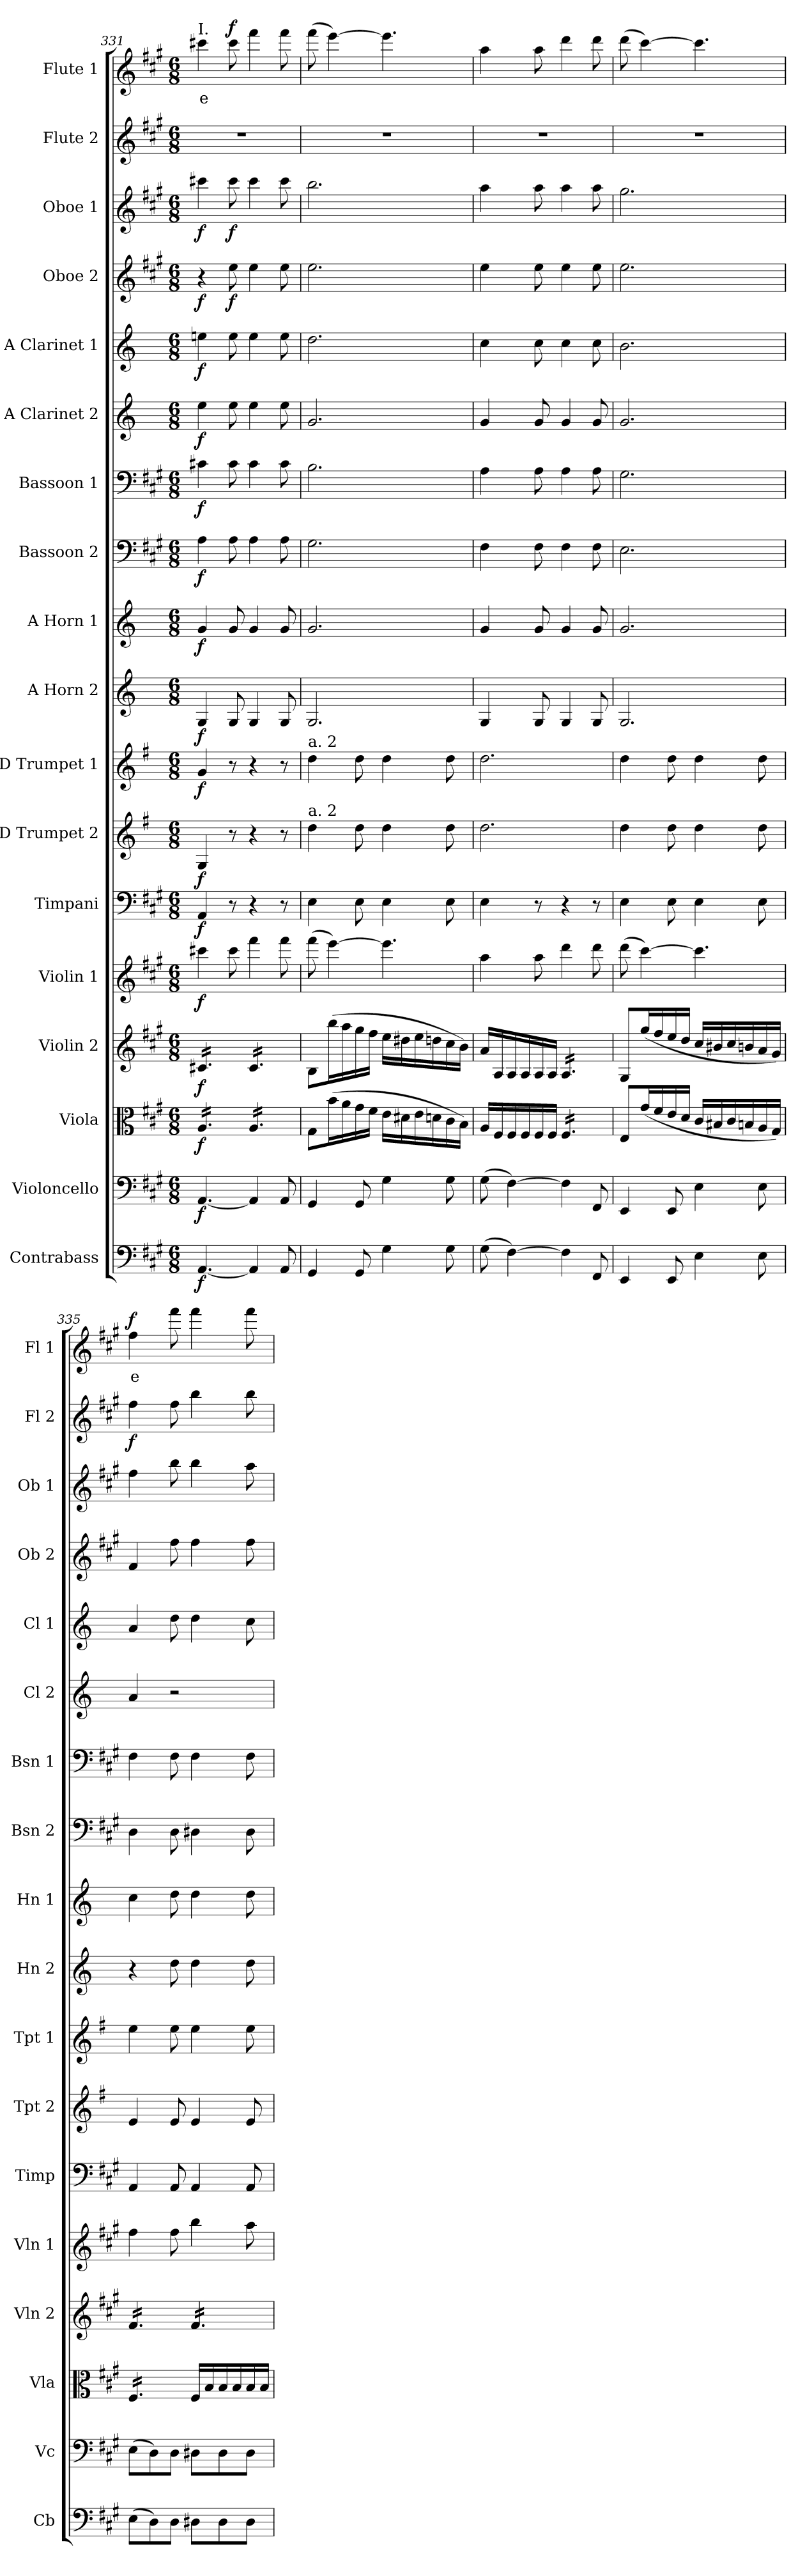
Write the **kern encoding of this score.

**kern	**dynam	**kern	**dynam	**kern	**dynam	**kern	**dynam	**kern	**dynam	**kern	**dynam	**kern	**dynam	**kern	**dynam	**kern	**dynam	**kern	**dynam	**kern	**dynam	**kern	**dynam	**kern	**dynam	**kern	**dynam	**kern	**dynam	**kern	**dynam	**kern	**dynam	**kern	**text	**dynam
*part18	*part18	*part17	*part17	*part16	*part16	*part15	*part15	*part14	*part14	*part13	*part13	*part12	*part12	*part11	*part11	*part10	*part10	*part9	*part9	*part8	*part8	*part7	*part7	*part6	*part6	*part5	*part5	*part4	*part4	*part3	*part3	*part2	*part2	*part1	*part1	*part1
*staff18	*staff18	*staff17	*staff17	*staff16	*staff16	*staff15	*staff15	*staff14	*staff14	*staff13	*staff13	*staff12	*staff12	*staff11	*staff11	*staff10	*staff10	*staff9	*staff9	*staff8	*staff8	*staff7	*staff7	*staff6	*staff6	*staff5	*staff5	*staff4	*staff4	*staff3	*staff3	*staff2	*staff2	*staff1	*staff1	*staff1
*I"Contrabass	*	*I"Violoncello	*	*I"Viola	*	*I"Violin 2	*	*I"Violin 1	*	*I"Timpani	*	*I"D Trumpet 2	*	*I"D Trumpet 1	*	*I"A Horn 2	*	*I"A Horn 1	*	*I"Bassoon 2	*	*I"Bassoon 1	*	*I"A Clarinet 2	*	*I"A Clarinet 1	*	*I"Oboe 2	*	*I"Oboe 1	*	*I"Flute 2	*	*I"Flute 1	*	*
*I'Cb	*	*I'Vc	*	*I'Vla	*	*I'Vln 2	*	*I'Vln 1	*	*I'Timp	*	*I'Tpt 2	*	*I'Tpt 1	*	*I'Hn 2	*	*I'Hn 1	*	*I'Bsn 2	*	*I'Bsn 1	*	*I'Cl 2	*	*I'Cl 1	*	*I'Ob 2	*	*I'Ob 1	*	*I'Fl 2	*	*I'Fl 1	*	*
*clefF4	*	*clefF4	*	*clefC3	*	*clefG2	*	*clefG2	*	*clefF4	*	*clefG2	*	*clefG2	*	*clefG2	*	*clefG2	*	*clefF4	*	*clefF4	*	*clefG2	*	*clefG2	*	*clefG2	*	*clefG2	*	*clefG2	*	*clefG2	*	*
*ITrd7c12	*	*	*	*	*	*	*	*	*	*	*	*ITrd-1c-2	*	*ITrd-1c-2	*	*ITrd2c3	*	*ITrd2c3	*	*	*	*	*	*ITrd2c3	*	*ITrd2c3	*	*	*	*	*	*	*	*	*	*
*k[f#c#g#]	*	*k[f#c#g#]	*	*k[f#c#g#]	*	*k[f#c#g#]	*	*k[f#c#g#]	*	*k[f#c#g#]	*	*k[f#c#g#]	*	*k[f#c#g#]	*	*k[f#c#g#]	*	*k[f#c#g#]	*	*k[f#c#g#]	*	*k[f#c#g#]	*	*k[f#c#g#]	*	*k[f#c#g#]	*	*k[f#c#g#]	*	*k[f#c#g#]	*	*k[f#c#g#]	*	*k[f#c#g#]	*	*
*M6/8	*	*M6/8	*	*M6/8	*	*M6/8	*	*M6/8	*	*M6/8	*	*M6/8	*	*M6/8	*	*M6/8	*	*M6/8	*	*M6/8	*	*M6/8	*	*M6/8	*	*M6/8	*	*M6/8	*	*M6/8	*	*M6/8	*	*M6/8	*	*
=331	=331	=331	=331	=331	=331	=331	=331	=331	=331	=331	=331	=331	=331	=331	=331	=331	=331	=331	=331	=331	=331	=331	=331	=331	=331	=331	=331	=331	=331	=331	=331	=331	=331	=331	=331	=331
!	!	!	!	!	!	!	!	!	!	!	!	!	!	!	!	!	!	!	!	!	!	!	!	!	!	!	!	!	!	!	!	!	!	!LO:TX:a:t=I.	!	!
!	!LO:DY:b	!	!LO:DY:b	!	!LO:DY:b	!	!LO:DY:b	!	!LO:DY:b	!	!LO:DY:b	!	!LO:DY:b	!	!LO:DY:b	!	!LO:DY:b	!	!LO:DY:b	!	!LO:DY:b	!	!LO:DY:b	!	!LO:DY:b	!	!LO:DY:b	!	!LO:DY:b	!	!LO:DY:b	!	!	!	!LO:LY:b:color=#FF0000	!
*	*	*	*	*tremolo	*	*	*	*	*	*	*	*	*	*	*	*	*	*	*	*	*	*	*	*	*	*	*	*	*	*	*	*	*	*	*	*
*	*	*	*	*	*	*tremolo	*	*	*	*	*	*	*	*	*	*	*	*	*	*	*	*	*	*	*	*	*	*	*	*	*	*	*	*	*	*
[4.AAA/	f	[4.AA/	f	16A/LL	f	16c#X/LL	f	4ccc#X\	f	4AA/	f	4A/	f	4a/	f	4E/	f	4e/	f	4A\	f	4c#X\	f	4cc#\	f	4cc#X\	f	4r	f	4ccc#X\	f	2.r	.	4ccc#X\	e	.
.	.	.	.	16A/	.	16c#X/	.	.	.	.	.	.	.	.	.	.	.	.	.	.	.	.	.	.	.	.	.	.	.	.	.	.	.	.	.	.
.	.	.	.	16A/	.	16c#X/	.	.	.	.	.	.	.	.	.	.	.	.	.	.	.	.	.	.	.	.	.	.	.	.	.	.	.	.	.	.
.	.	.	.	16A/	.	16c#X/	.	.	.	.	.	.	.	.	.	.	.	.	.	.	.	.	.	.	.	.	.	.	.	.	.	.	.	.	.	.
!	!	!	!	!	!	!	!	!	!	!	!	!	!	!	!	!	!	!	!	!	!	!	!	!	!	!	!	!	!LO:DY:b	!	!LO:DY:b	!	!	!	!	!LO:DY:b
.	.	.	.	16A/	.	16c#X/	.	8ccc#\	.	8r	.	8r	.	8r	.	8E/	.	8e/	.	8A\	.	8c#\	.	8cc#\	.	8cc#\	.	8ee\	f	8ccc#\	f	.	.	8ccc#\	.	f
.	.	.	.	16A/JJ	.	16c#X/JJ	.	.	.	.	.	.	.	.	.	.	.	.	.	.	.	.	.	.	.	.	.	.	.	.	.	.	.	.	.	.
4AAA/]	.	4AA/]	.	16A/LL	.	16c#/LL	.	4fff#\	.	4r	.	4r	.	4r	.	4E/	.	4e/	.	4A\	.	4c#\	.	4cc#\	.	4cc#\	.	4ee\	.	4ccc#\	.	.	.	4fff#\	.	.
.	.	.	.	16A/	.	16c#/	.	.	.	.	.	.	.	.	.	.	.	.	.	.	.	.	.	.	.	.	.	.	.	.	.	.	.	.	.	.
.	.	.	.	16A/	.	16c#/	.	.	.	.	.	.	.	.	.	.	.	.	.	.	.	.	.	.	.	.	.	.	.	.	.	.	.	.	.	.
.	.	.	.	16A/	.	16c#/	.	.	.	.	.	.	.	.	.	.	.	.	.	.	.	.	.	.	.	.	.	.	.	.	.	.	.	.	.	.
8AAA/	.	8AA/	.	16A/	.	16c#/	.	8fff#\	.	8r	.	8r	.	8r	.	8E/	.	8e/	.	8A\	.	8c#\	.	8cc#\	.	8cc#\	.	8ee\	.	8ccc#\	.	.	.	8fff#\	.	.
.	.	.	.	16A/JJ	.	16c#/JJ	.	.	.	.	.	.	.	.	.	.	.	.	.	.	.	.	.	.	.	.	.	.	.	.	.	.	.	.	.	.
*	*	*	*	*	*	*Xtremolo	*	*	*	*	*	*	*	*	*	*	*	*	*	*	*	*	*	*	*	*	*	*	*	*	*	*	*	*	*	*
*	*	*	*	*Xtremolo	*	*	*	*	*	*	*	*	*	*	*	*	*	*	*	*	*	*	*	*	*	*	*	*	*	*	*	*	*	*	*	*
!!LO:PB:g=z
=332	=332	=332	=332	=332	=332	=332	=332	=332	=332	=332	=332	=332	=332	=332	=332	=332	=332	=332	=332	=332	=332	=332	=332	=332	=332	=332	=332	=332	=332	=332	=332	=332	=332	=332	=332	=332
!	!	!	!	!	!	!	!	!	!	!	!	!	!	!LO:TX:a:t=a. 2	!	!	!	!	!	!	!	!	!	!	!	!	!	!	!	!	!	!	!	!	!	!
!	!	!	!	!	!	!	!	!	!	!	!	!LO:TX:a:t=a. 2	!	!	!	!	!	!	!	!	!	!	!	!	!	!	!	!	!	!	!	!	!	!	!	!
4GGG#/	.	4GG#/	.	8G#\L	.	8B\L	.	(8fff#\	.	4E\	.	4ee\	.	4ee\	.	2.E/	.	2.e/	.	2.G#\	.	2.B\	.	2.e/	.	2.b\	.	2.ee\	.	2.bb\	.	2.r	.	(8fff#\	.	.
.	.	.	.	(16b\L	.	(16bb\L	.	[4eee\)	.	.	.	.	.	.	.	.	.	.	.	.	.	.	.	.	.	.	.	.	.	.	.	.	.	[4eee\)	.	.
.	.	.	.	16a\	.	16aa\	.	.	.	.	.	.	.	.	.	.	.	.	.	.	.	.	.	.	.	.	.	.	.	.	.	.	.	.	.	.
8GGG#/	.	8GG#/	.	16g#\	.	16gg#\	.	.	.	8E\	.	8ee\	.	8ee\	.	.	.	.	.	.	.	.	.	.	.	.	.	.	.	.	.	.	.	.	.	.
.	.	.	.	16f#\JJ	.	16ff#\JJ	.	.	.	.	.	.	.	.	.	.	.	.	.	.	.	.	.	.	.	.	.	.	.	.	.	.	.	.	.	.
4GG#\	.	4G#\	.	16e\LL	.	16ee\LL	.	4.eee\]	.	4E\	.	4ee\	.	4ee\	.	.	.	.	.	.	.	.	.	.	.	.	.	.	.	.	.	.	.	4.eee\]	.	.
.	.	.	.	16d#X\	.	16dd#X\	.	.	.	.	.	.	.	.	.	.	.	.	.	.	.	.	.	.	.	.	.	.	.	.	.	.	.	.	.	.
.	.	.	.	16e\	.	16ee\	.	.	.	.	.	.	.	.	.	.	.	.	.	.	.	.	.	.	.	.	.	.	.	.	.	.	.	.	.	.
.	.	.	.	16dn\	.	16ddn\	.	.	.	.	.	.	.	.	.	.	.	.	.	.	.	.	.	.	.	.	.	.	.	.	.	.	.	.	.	.
8GG#\	.	8G#\	.	16c#\	.	16cc#\	.	.	.	8E\	.	8ee\	.	8ee\	.	.	.	.	.	.	.	.	.	.	.	.	.	.	.	.	.	.	.	.	.	.
.	.	.	.	16B\JJ)	.	16b\JJ)	.	.	.	.	.	.	.	.	.	.	.	.	.	.	.	.	.	.	.	.	.	.	.	.	.	.	.	.	.	.
=333	=333	=333	=333	=333	=333	=333	=333	=333	=333	=333	=333	=333	=333	=333	=333	=333	=333	=333	=333	=333	=333	=333	=333	=333	=333	=333	=333	=333	=333	=333	=333	=333	=333	=333	=333	=333
(8GG#\	.	(8G#\	.	16A/LL	.	16a/LL	.	4aa\	.	4E\	.	2.ee\	.	2.ee\	.	4E/	.	4e/	.	4F#\	.	4A\	.	4e/	.	4a\	.	4ee\	.	4aa\	.	2.r	.	4aa\	.	.
.	.	.	.	16F#/	.	16A/	.	.	.	.	.	.	.	.	.	.	.	.	.	.	.	.	.	.	.	.	.	.	.	.	.	.	.	.	.	.
[4FF#\)	.	[4F#\)	.	16F#/	.	16A/	.	.	.	.	.	.	.	.	.	.	.	.	.	.	.	.	.	.	.	.	.	.	.	.	.	.	.	.	.	.
.	.	.	.	16F#/	.	16A/	.	.	.	.	.	.	.	.	.	.	.	.	.	.	.	.	.	.	.	.	.	.	.	.	.	.	.	.	.	.
.	.	.	.	16F#/	.	16A/	.	8aa\	.	8r	.	.	.	.	.	8E/	.	8e/	.	8F#\	.	8A\	.	8e/	.	8a\	.	8ee\	.	8aa\	.	.	.	8aa\	.	.
.	.	.	.	16F#/JJ	.	16A/JJ	.	.	.	.	.	.	.	.	.	.	.	.	.	.	.	.	.	.	.	.	.	.	.	.	.	.	.	.	.	.
*	*	*	*	*tremolo	*	*	*	*	*	*	*	*	*	*	*	*	*	*	*	*	*	*	*	*	*	*	*	*	*	*	*	*	*	*	*	*
*	*	*	*	*	*	*tremolo	*	*	*	*	*	*	*	*	*	*	*	*	*	*	*	*	*	*	*	*	*	*	*	*	*	*	*	*	*	*
4FF#\]	.	4F#\]	.	16F#/LL	.	16A/LL	.	4ddd\	.	4r	.	.	.	.	.	4E/	.	4e/	.	4F#\	.	4A\	.	4e/	.	4a\	.	4ee\	.	4aa\	.	.	.	4ddd\	.	.
.	.	.	.	16F#/	.	16A/	.	.	.	.	.	.	.	.	.	.	.	.	.	.	.	.	.	.	.	.	.	.	.	.	.	.	.	.	.	.
.	.	.	.	16F#/	.	16A/	.	.	.	.	.	.	.	.	.	.	.	.	.	.	.	.	.	.	.	.	.	.	.	.	.	.	.	.	.	.
.	.	.	.	16F#/	.	16A/	.	.	.	.	.	.	.	.	.	.	.	.	.	.	.	.	.	.	.	.	.	.	.	.	.	.	.	.	.	.
8FFF#/	.	8FF#/	.	16F#/	.	16A/	.	8ddd\	.	8r	.	.	.	.	.	8E/	.	8e/	.	8F#\	.	8A\	.	8e/	.	8a\	.	8ee\	.	8aa\	.	.	.	8ddd\	.	.
.	.	.	.	16F#/JJ	.	16A/JJ	.	.	.	.	.	.	.	.	.	.	.	.	.	.	.	.	.	.	.	.	.	.	.	.	.	.	.	.	.	.
*	*	*	*	*	*	*Xtremolo	*	*	*	*	*	*	*	*	*	*	*	*	*	*	*	*	*	*	*	*	*	*	*	*	*	*	*	*	*	*
*	*	*	*	*Xtremolo	*	*	*	*	*	*	*	*	*	*	*	*	*	*	*	*	*	*	*	*	*	*	*	*	*	*	*	*	*	*	*	*
=334	=334	=334	=334	=334	=334	=334	=334	=334	=334	=334	=334	=334	=334	=334	=334	=334	=334	=334	=334	=334	=334	=334	=334	=334	=334	=334	=334	=334	=334	=334	=334	=334	=334	=334	=334	=334
4EEE/	.	4EE/	.	8E/L	.	8G#/L	.	(8ddd\	.	4E\	.	4ee\	.	4ee\	.	2.E/	.	2.e/	.	2.E\	.	2.G#\	.	2.e/	.	2.g#\	.	2.ee\	.	2.gg#\	.	2.r	.	(8ddd\	.	.
.	.	.	.	(16g#/L	.	(16gg#/L	.	[4ccc#\)	.	.	.	.	.	.	.	.	.	.	.	.	.	.	.	.	.	.	.	.	.	.	.	.	.	[4ccc#\)	.	.
.	.	.	.	16f#/	.	16ff#/	.	.	.	.	.	.	.	.	.	.	.	.	.	.	.	.	.	.	.	.	.	.	.	.	.	.	.	.	.	.
8EEE/	.	8EE/	.	16e/	.	16ee/	.	.	.	8E\	.	8ee\	.	8ee\	.	.	.	.	.	.	.	.	.	.	.	.	.	.	.	.	.	.	.	.	.	.
.	.	.	.	16d/JJ	.	16dd/JJ	.	.	.	.	.	.	.	.	.	.	.	.	.	.	.	.	.	.	.	.	.	.	.	.	.	.	.	.	.	.
4EE\	.	4E\	.	16c#/LL	.	16cc#/LL	.	4.ccc#\]	.	4E\	.	4ee\	.	4ee\	.	.	.	.	.	.	.	.	.	.	.	.	.	.	.	.	.	.	.	4.ccc#\]	.	.
.	.	.	.	16B#X/	.	16b#X/	.	.	.	.	.	.	.	.	.	.	.	.	.	.	.	.	.	.	.	.	.	.	.	.	.	.	.	.	.	.
.	.	.	.	16c#/	.	16cc#/	.	.	.	.	.	.	.	.	.	.	.	.	.	.	.	.	.	.	.	.	.	.	.	.	.	.	.	.	.	.
.	.	.	.	16Bn/	.	16bn/	.	.	.	.	.	.	.	.	.	.	.	.	.	.	.	.	.	.	.	.	.	.	.	.	.	.	.	.	.	.
8EE\	.	8E\	.	16A/	.	16a/	.	.	.	8E\	.	8ee\	.	8ee\	.	.	.	.	.	.	.	.	.	.	.	.	.	.	.	.	.	.	.	.	.	.
.	.	.	.	16G#/JJ)	.	16g#/JJ)	.	.	.	.	.	.	.	.	.	.	.	.	.	.	.	.	.	.	.	.	.	.	.	.	.	.	.	.	.	.
=335	=335	=335	=335	=335	=335	=335	=335	=335	=335	=335	=335	=335	=335	=335	=335	=335	=335	=335	=335	=335	=335	=335	=335	=335	=335	=335	=335	=335	=335	=335	=335	=335	=335	=335	=335	=335
!	!	!	!	!	!	!	!	!	!	!	!	!	!	!	!	!	!	!	!	!	!	!	!	!	!	!	!	!	!	!	!	!	!LO:DY:b	!	!LO:LY:b:color=#FF0000	!LO:DY:b
*	*	*	*	*tremolo	*	*	*	*	*	*	*	*	*	*	*	*	*	*	*	*	*	*	*	*	*	*	*	*	*	*	*	*	*	*	*	*
*	*	*	*	*	*	*tremolo	*	*	*	*	*	*	*	*	*	*	*	*	*	*	*	*	*	*	*	*	*	*	*	*	*	*	*	*	*	*
(8EE\L	.	(8E\L	.	16F#/LL	.	16f#/LL	.	4ff#\	.	4AA/	.	4f#/	.	4ff#\	.	4r	.	4a\	.	4D\	.	4F#\	.	4f#/	.	4f#/	.	4f#/	.	4ff#\	.	4ff#\	f	4ff#\	e	f
.	.	.	.	16F#/	.	16f#/	.	.	.	.	.	.	.	.	.	.	.	.	.	.	.	.	.	.	.	.	.	.	.	.	.	.	.	.	.	.
8DD\)	.	8D\)	.	16F#/	.	16f#/	.	.	.	.	.	.	.	.	.	.	.	.	.	.	.	.	.	.	.	.	.	.	.	.	.	.	.	.	.	.
.	.	.	.	16F#/	.	16f#/	.	.	.	.	.	.	.	.	.	.	.	.	.	.	.	.	.	.	.	.	.	.	.	.	.	.	.	.	.	.
8DD\J	.	8D\J	.	16F#/	.	16f#/	.	8ff#\	.	8AA/	.	8f#/	.	8ff#\	.	8b\	.	8b\	.	8D\	.	8F#\	.	2r	.	8b\	.	8ff#\	.	8bb\	.	8ff#\	.	8fff#\	.	.
.	.	.	.	16F#/JJ	.	16f#/JJ	.	.	.	.	.	.	.	.	.	.	.	.	.	.	.	.	.	.	.	.	.	.	.	.	.	.	.	.	.	.
*	*	*	*	*Xtremolo	*	*	*	*	*	*	*	*	*	*	*	*	*	*	*	*	*	*	*	*	*	*	*	*	*	*	*	*	*	*	*	*
8DD#X\L	.	8D#X\L	.	16F#/LL	.	16f#/LL	.	4bb\	.	4AA/	.	4f#/	.	4ff#\	.	4b\	.	4b\	.	4D#X\	.	4F#\	.	.	.	4b\	.	4ff#\	.	4bb\	.	4bb\	.	4fff#\	.	.
.	.	.	.	16B/	.	16f#/	.	.	.	.	.	.	.	.	.	.	.	.	.	.	.	.	.	.	.	.	.	.	.	.	.	.	.	.	.	.
8DD#\	.	8D#\	.	16B/	.	16f#/	.	.	.	.	.	.	.	.	.	.	.	.	.	.	.	.	.	.	.	.	.	.	.	.	.	.	.	.	.	.
.	.	.	.	16B/	.	16f#/	.	.	.	.	.	.	.	.	.	.	.	.	.	.	.	.	.	.	.	.	.	.	.	.	.	.	.	.	.	.
8DD#\J	.	8D#\J	.	16B/	.	16f#/	.	8aa\	.	8AA/	.	8f#/	.	8ff#\	.	8b\	.	8b\	.	8D#\	.	8F#\	.	.	.	8a\	.	8ff#\	.	8aa\	.	8bb\	.	8fff#\	.	.
.	.	.	.	16B/JJ	.	16f#/JJ	.	.	.	.	.	.	.	.	.	.	.	.	.	.	.	.	.	.	.	.	.	.	.	.	.	.	.	.	.	.
*	*	*	*	*	*	*Xtremolo	*	*	*	*	*	*	*	*	*	*	*	*	*	*	*	*	*	*	*	*	*	*	*	*	*	*	*	*	*	*
=	=	=	=	=	=	=	=	=	=	=	=	=	=	=	=	=	=	=	=	=	=	=	=	=	=	=	=	=	=	=	=	=	=	=	=	=
*-	*-	*-	*-	*-	*-	*-	*-	*-	*-	*-	*-	*-	*-	*-	*-	*-	*-	*-	*-	*-	*-	*-	*-	*-	*-	*-	*-	*-	*-	*-	*-	*-	*-	*-	*-	*-
